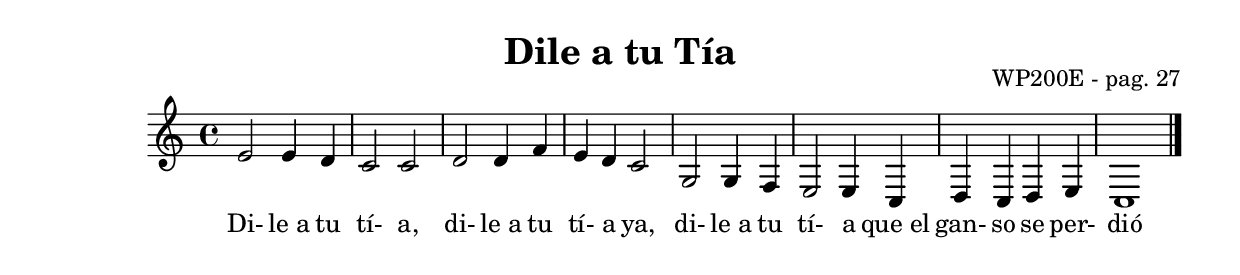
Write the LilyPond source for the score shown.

\version "2.18.2"
\header {
  title = "Dile a tu Tía"
  author = "James Bastien"
  opus = "WP200E - pag. 27" 
}
\score {
  \relative c' {
    \time 4/4
    e2 e4 d4
    c2 c2
    d2 d4 f4
    e4 d4 c2
    g2 g4 f4
    e2 e4 c4
    d4 c4 d4 e4
    c1
    \bar "|."
  }
  \addlyrics {
    Di- le_a tu | tí- a, |
    di- le_a tu | tí- a ya, |
    di- le_a tu | tí- a que_el |
    gan- so se per- | dió 
  }
  \layout { }
  \midi { }
}
